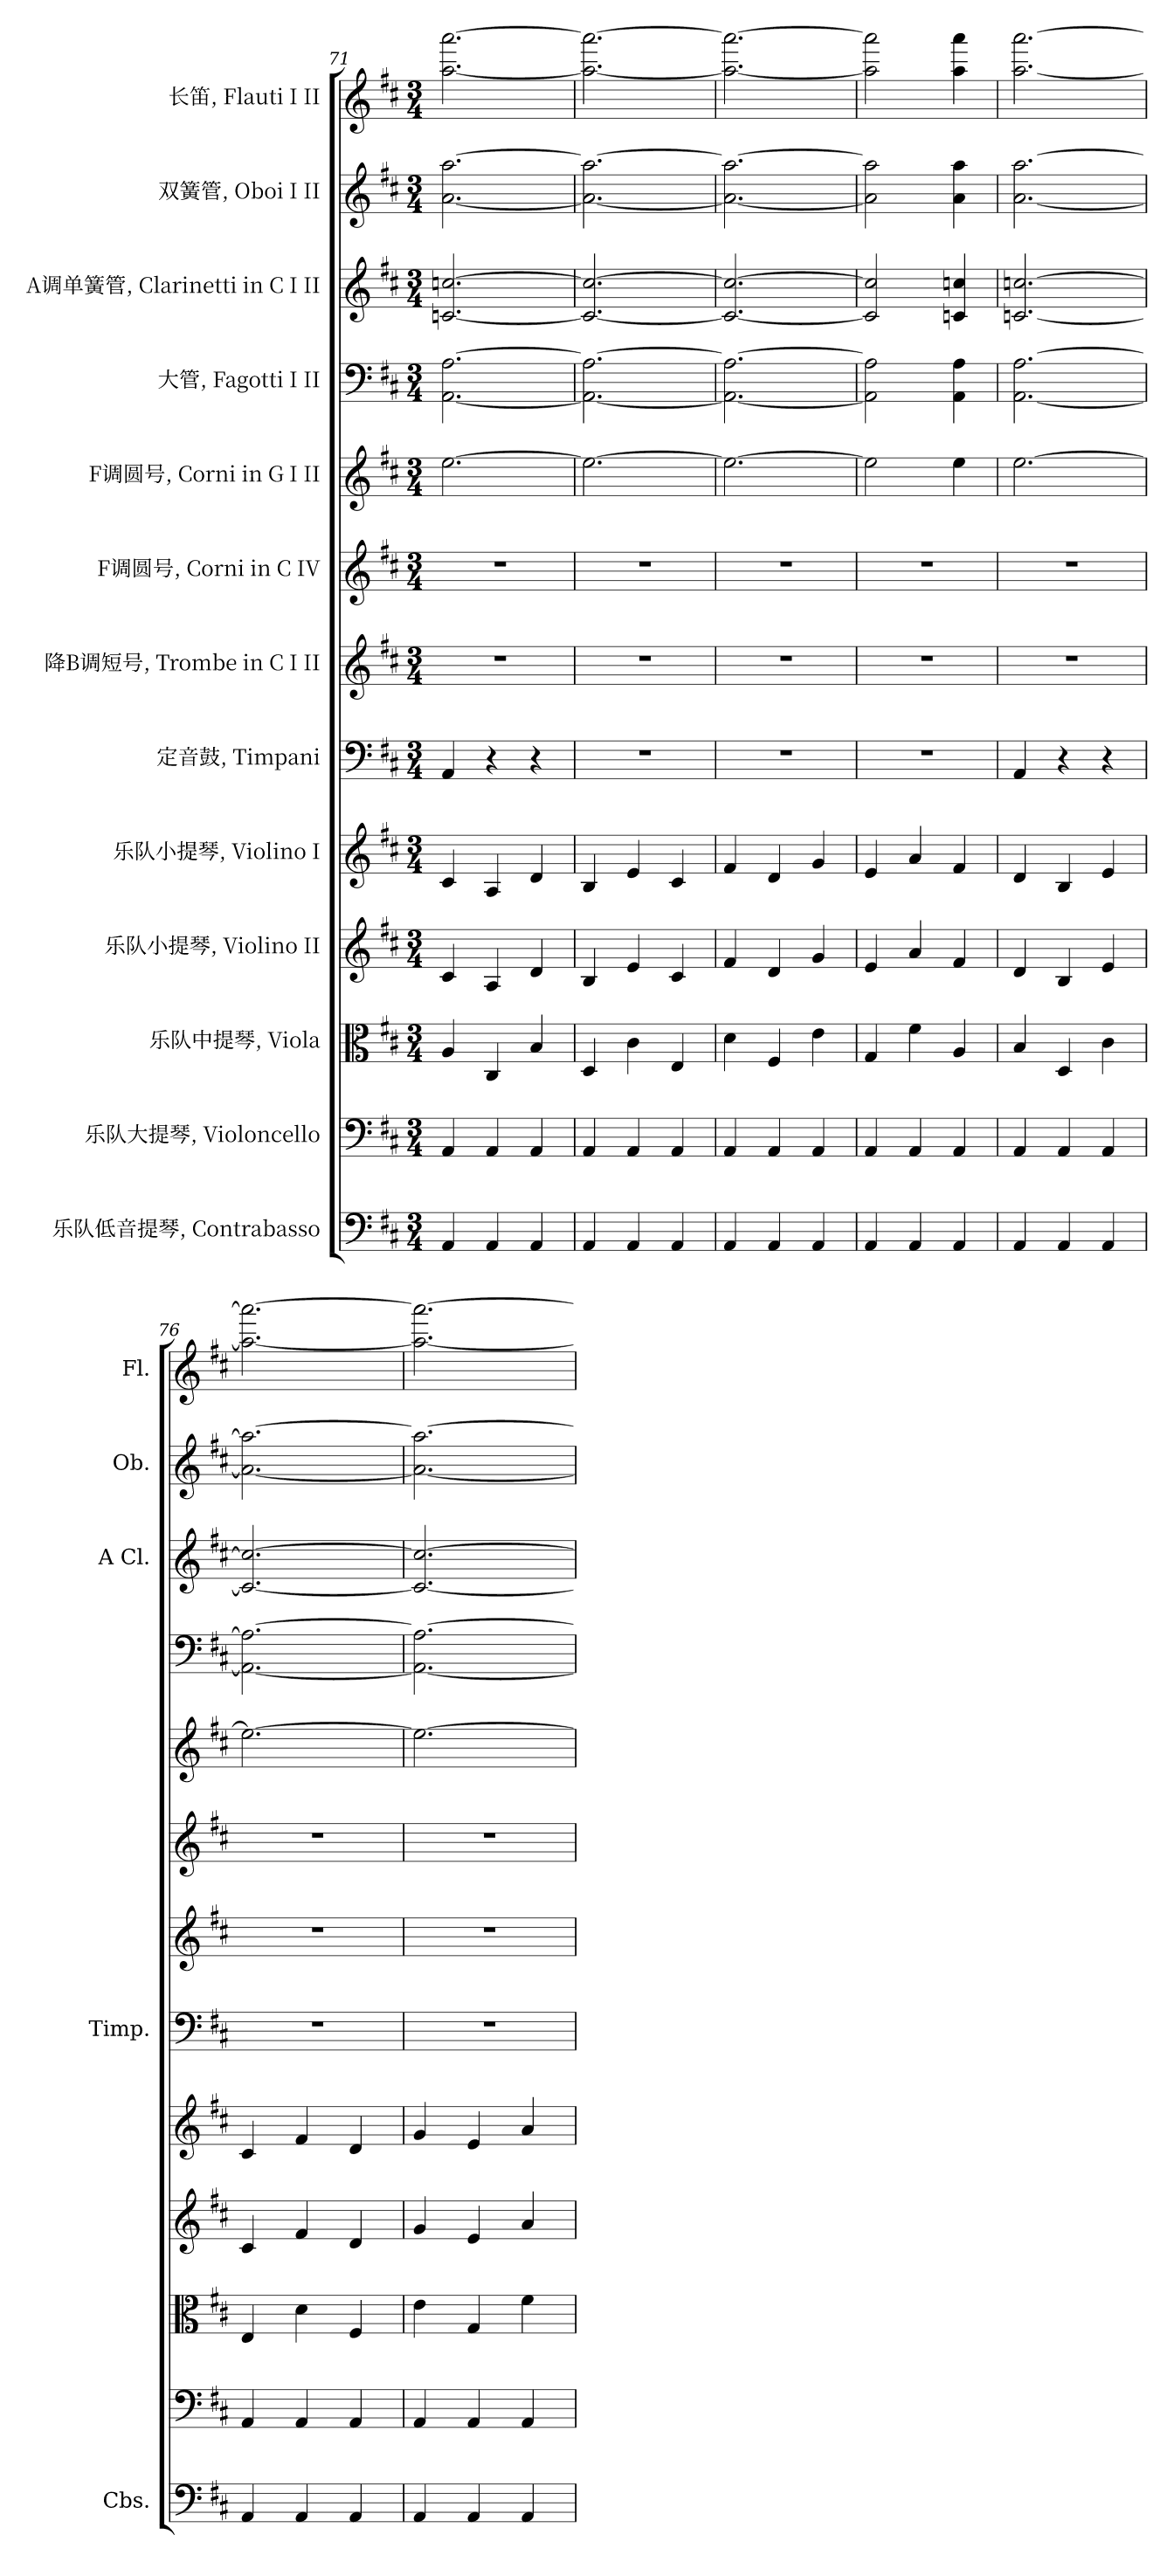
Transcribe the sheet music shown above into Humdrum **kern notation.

**kern	**kern	**kern	**kern	**kern	**kern	**kern	**kern	**kern	**kern	**kern	**kern	**kern
*part13	*part12	*part11	*part10	*part9	*part8	*part7	*part6	*part5	*part4	*part3	*part2	*part1
*staff13	*staff12	*staff11	*staff10	*staff9	*staff8	*staff7	*staff6	*staff5	*staff4	*staff3	*staff2	*staff1
*I"乐队低音提琴, Contrabasso	*I"乐队大提琴, Violoncello	*I"乐队中提琴, Viola	*I"乐队小提琴, Violino II	*I"乐队小提琴, Violino I	*I"定音鼓, Timpani	*I"降B调短号, Trombe in C I II	*I"F调圆号, Corni in C IV	*I"F调圆号, Corni in G I II	*I"大管, Fagotti I II	*I"A调单簧管, Clarinetti in C I II	*I"双簧管, Oboi I II	*I"长笛, Flauti I II
*I'Cbs.	*	*	*	*	*I'Timp.	*	*	*	*	*I'A Cl.	*I'Ob.	*I'Fl.
*clefF4	*clefF4	*clefC3	*clefG2	*clefG2	*clefF4	*clefG2	*clefG2	*clefG2	*clefF4	*clefG2	*clefG2	*clefG2
*ITrd7c12	*	*	*	*	*	*ITrd1c2	*ITrd4c7	*ITrd4c7	*	*ITrd2c3	*	*
*k[f#c#]	*k[f#c#]	*k[f#c#]	*k[f#c#]	*k[f#c#]	*k[f#c#]	*k[]	*k[f#]	*k[f#]	*k[f#c#]	*k[f#c#g#d#a#]	*k[f#c#]	*k[f#c#]
*M3/4	*M3/4	*M3/4	*M3/4	*M3/4	*M3/4	*M3/4	*M3/4	*M3/4	*M3/4	*M3/4	*M3/4	*M3/4
*MM350	*MM350	*MM350	*MM350	*MM350	*MM350	*MM350	*MM350	*MM350	*MM350	*MM350	*MM350	*MM350
=71	=71	=71	=71	=71	=71	=71	=71	=71	=71	=71	=71	=71
4AAA/	4AA/	4A/	4c#/	4c#/	4AA/	2.r	2.r	[2.a\	[2.AA\ [2.A\	[2.An/ [2.an/	[2.a\ [2.aa\	[2.aa\ [2.aaa\
4AAA/	4AA/	4C#/	4A/	4A/	4r	.	.	.	.	.	.	.
4AAA/	4AA/	4B/	4d/	4d/	4r	.	.	.	.	.	.	.
=72	=72	=72	=72	=72	=72	=72	=72	=72	=72	=72	=72	=72
*	*	*	*	*	*	*	*	*	*	*	*	*MM350
4AAA/	4AA/	4D/	4B/	4B/	2.r	2.r	2.r	2.a\_	2.AA\_ 2.A\_	2.A/_ 2.a/_	2.a\_ 2.aa\_	2.aa\_ 2.aaa\_
4AAA/	4AA/	4c#\	4e/	4e/	.	.	.	.	.	.	.	.
4AAA/	4AA/	4E/	4c#/	4c#/	.	.	.	.	.	.	.	.
=73	=73	=73	=73	=73	=73	=73	=73	=73	=73	=73	=73	=73
*	*	*	*	*	*	*	*	*	*	*	*	*MM350
4AAA/	4AA/	4d\	4f#/	4f#/	2.r	2.r	2.r	2.a\_	2.AA\_ 2.A\_	2.A/_ 2.a/_	2.a\_ 2.aa\_	2.aa\_ 2.aaa\_
4AAA/	4AA/	4F#/	4d/	4d/	.	.	.	.	.	.	.	.
4AAA/	4AA/	4e\	4g/	4g/	.	.	.	.	.	.	.	.
=74	=74	=74	=74	=74	=74	=74	=74	=74	=74	=74	=74	=74
*	*	*	*	*	*	*	*	*	*	*	*	*MM350
4AAA/	4AA/	4G/	4e/	4e/	2.r	2.r	2.r	2a\]	2AA\] 2A\]	2A/] 2a/]	2a\] 2aa\]	2aa\] 2aaa\]
4AAA/	4AA/	4f#\	4a/	4a/	.	.	.	.	.	.	.	.
*	*	*	*	*	*	*	*	*	*	*	*	*MM318
4AAA/	4AA/	4A/	4f#/	4f#/	.	.	.	4a\	4AA\ 4A\	4An/ 4an/	4a\ 4aa\	4aa\ 4aaa\
=75	=75	=75	=75	=75	=75	=75	=75	=75	=75	=75	=75	=75
*	*	*	*	*	*	*	*	*	*	*	*	*MM350
4AAA/	4AA/	4B/	4d/	4d/	4AA/	2.r	2.r	[2.a\	[2.AA\ [2.A\	[2.An/ [2.an/	[2.a\ [2.aa\	[2.aa\ [2.aaa\
4AAA/	4AA/	4D/	4B/	4B/	4r	.	.	.	.	.	.	.
4AAA/	4AA/	4c#\	4e/	4e/	4r	.	.	.	.	.	.	.
=76	=76	=76	=76	=76	=76	=76	=76	=76	=76	=76	=76	=76
*	*	*	*	*	*	*	*	*	*	*	*	*MM350
4AAA/	4AA/	4E/	4c#/	4c#/	2.r	2.r	2.r	2.a\_	2.AA\_ 2.A\_	2.A/_ 2.a/_	2.a\_ 2.aa\_	2.aa\_ 2.aaa\_
4AAA/	4AA/	4d\	4f#/	4f#/	.	.	.	.	.	.	.	.
4AAA/	4AA/	4F#/	4d/	4d/	.	.	.	.	.	.	.	.
=77	=77	=77	=77	=77	=77	=77	=77	=77	=77	=77	=77	=77
*	*	*	*	*	*	*	*	*	*	*	*	*MM350
4AAA/	4AA/	4e\	4g/	4g/	2.r	2.r	2.r	2.a\_	2.AA\_ 2.A\_	2.A/_ 2.a/_	2.a\_ 2.aa\_	2.aa\_ 2.aaa\_
4AAA/	4AA/	4G/	4e/	4e/	.	.	.	.	.	.	.	.
4AAA/	4AA/	4f#\	4a/	4a/	.	.	.	.	.	.	.	.
=	=	=	=	=	=	=	=	=	=	=	=	=
*-	*-	*-	*-	*-	*-	*-	*-	*-	*-	*-	*-	*-
